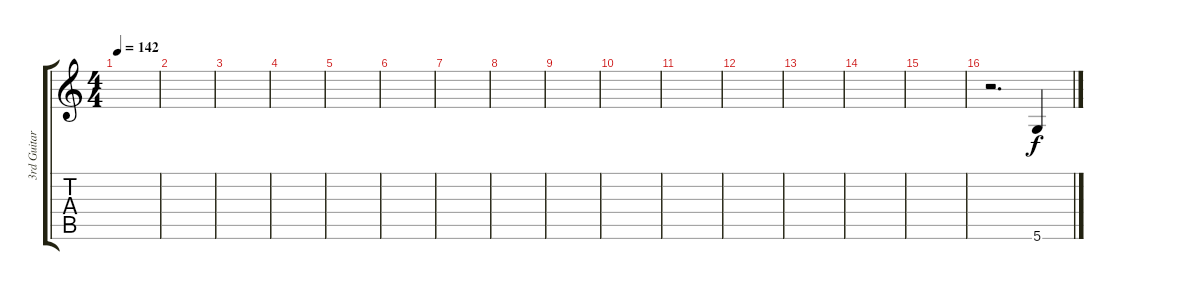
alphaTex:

\track ("3rd Guitar(viel Bass!!!)" "3rd Guitar") {instrument distortionguitar}
\staff {score tabs}
\tuning (E4 B3 G3 D3 A2 D2) {hide}
\ts (4 4)
\tempo 142
\clef g2
\ks c
|
|
|
|
|
|
|
|
|
|
|
|
|
|
|
r.2{d} 5.6{ss}.4
